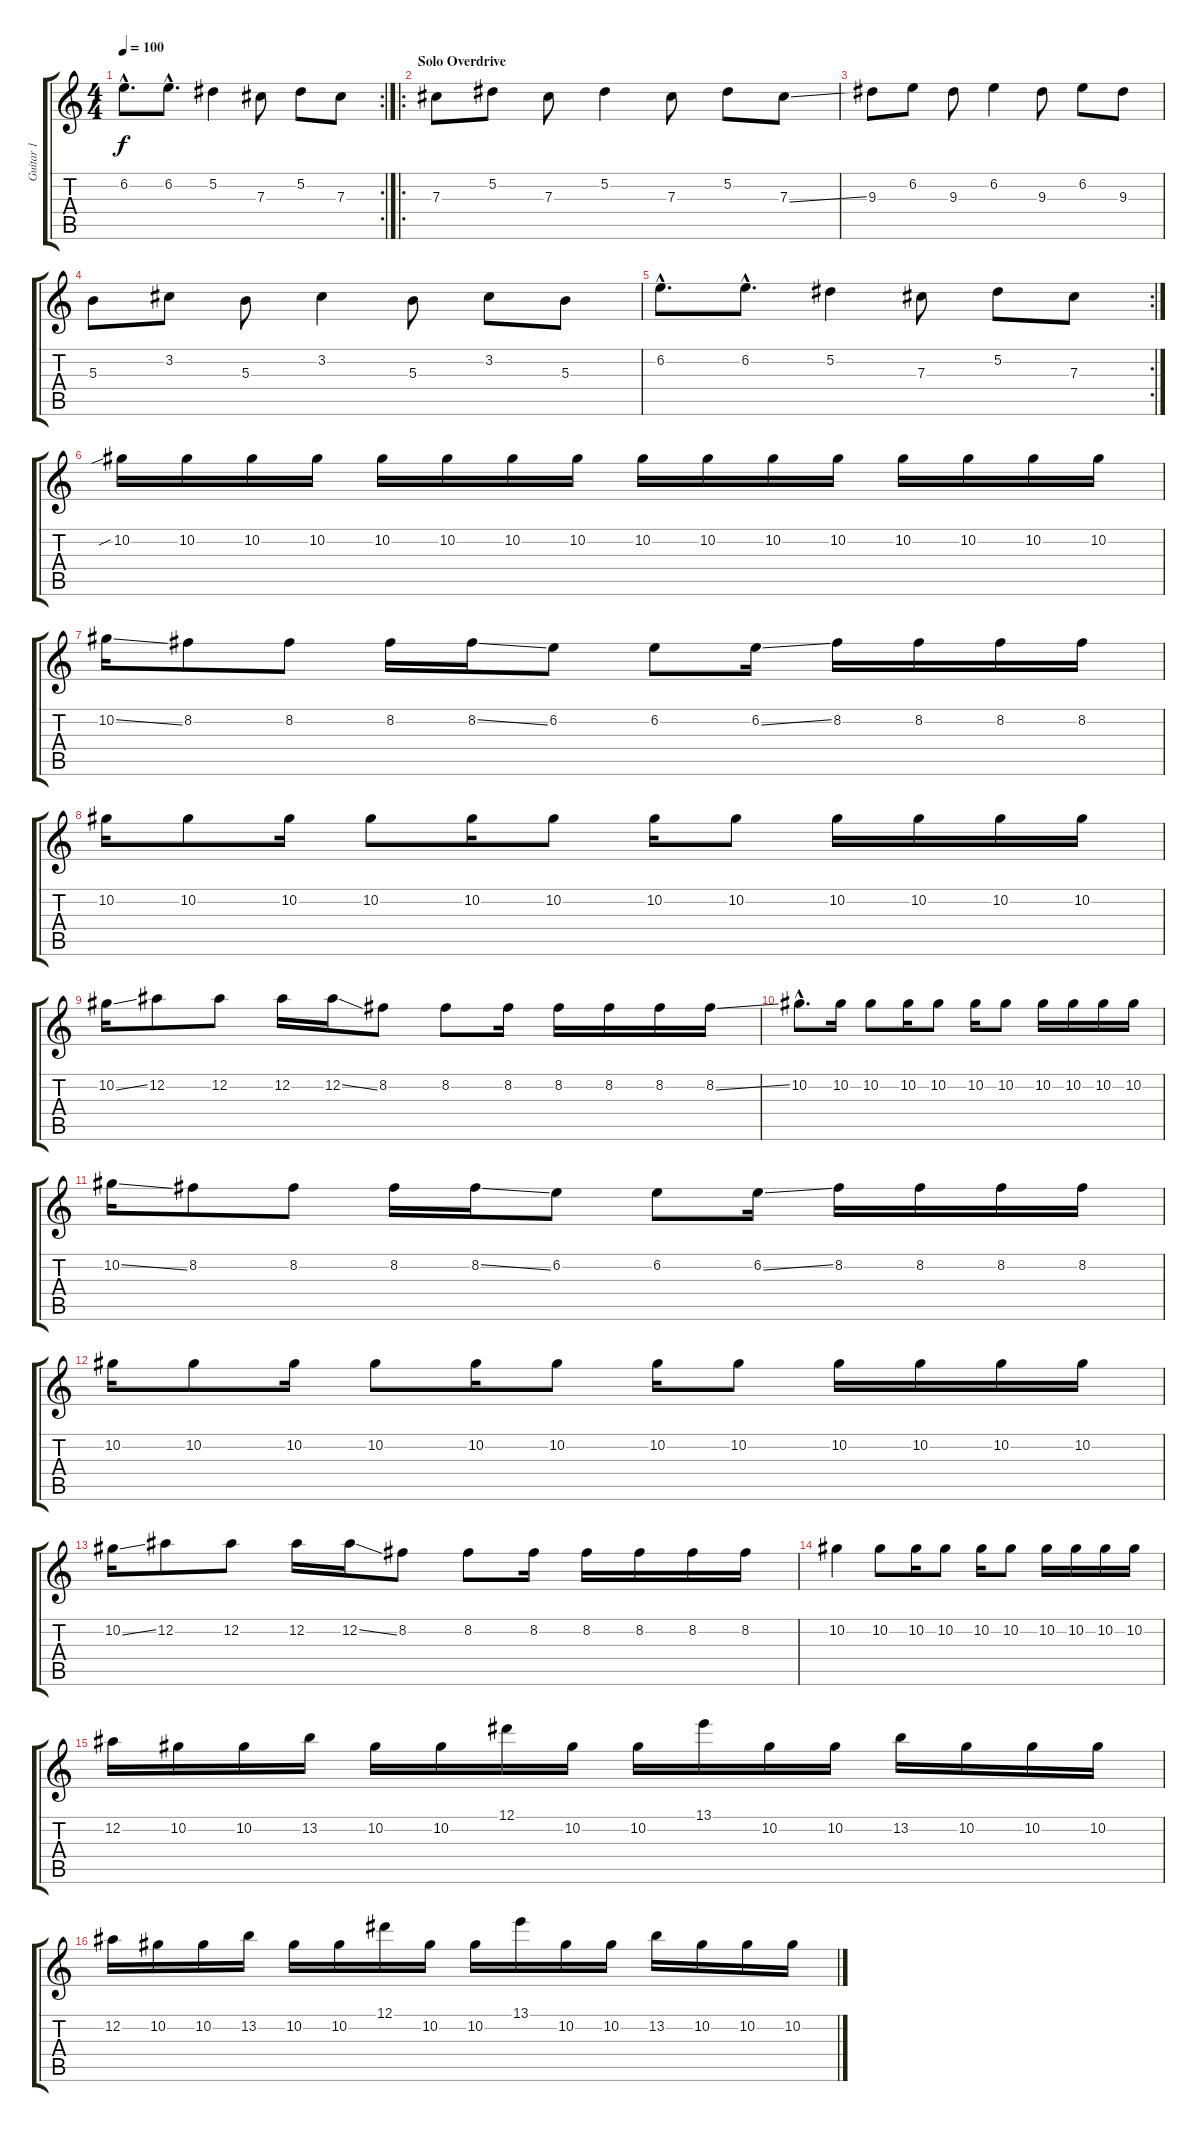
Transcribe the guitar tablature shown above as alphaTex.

\track ("Guitar 1" "Guitar 1") {instrument distortionguitar}
\staff {score tabs}
\tuning (Eb4 Bb3 Gb3 Db3 Ab2 Db2) {hide}
\rc 2
\ts (4 4)
\tempo 100
\clef g2
\ks c
6.2{hac}.8{d dy f} 6.2{hac}.8{d} 5.2.4 7.3.8 5.2.8 7.3.8 |
\ro
\section ("" "Solo Overdrive")
7.3.8{volume 13 instrument distortionguitar} 5.2.8 7.3.8 5.2.4 7.3.8 5.2.8 7.3{ss}.8 |
9.3.8 6.2.8 9.3.8 6.2.4 9.3.8 6.2.8 9.3.8 |
5.3.8 3.2.8 5.3.8 3.2.4 5.3.8 3.2.8 5.3.8 |
\rc 2
6.2{hac}.8{d} 6.2{hac}.8{d} 5.2.4 7.3.8 5.2.8 7.3.8 |
10.2{sib}.16 10.2.16 10.2.16 10.2.16 10.2.16 10.2.16 10.2.16 10.2.16 10.2.16 10.2.16 10.2.16 10.2.16 10.2.16 10.2.16 10.2.16 10.2.16 |
10.2{ss}.16 8.2.8 8.2.8 8.2.16 8.2{ss}.16 6.2.8 6.2.8 6.2{ss}.16 8.2.16 8.2.16 8.2.16 8.2.16 |
10.2.16 10.2.8 10.2.16 10.2.8 10.2.16 10.2.8 10.2.16 10.2.8 10.2.16 10.2.16 10.2.16 10.2.16 |
10.2{ss}.16 12.2.8 12.2.8 12.2.16 12.2{ss}.16 8.2.8 8.2.8 8.2.16 8.2.16 8.2.16 8.2.16 8.2{ss}.16 |
10.2{hac}.8{d} 10.2.16 10.2.8 10.2.16 10.2.8 10.2.16 10.2.8 10.2.16 10.2.16 10.2.16 10.2.16 |
10.2{ss}.16 8.2.8 8.2.8 8.2.16 8.2{ss}.16 6.2.8 6.2.8 6.2{ss}.16 8.2.16 8.2.16 8.2.16 8.2.16 |
10.2.16 10.2.8 10.2.16 10.2.8 10.2.16 10.2.8 10.2.16 10.2.8 10.2.16 10.2.16 10.2.16 10.2.16 |
10.2{ss}.16 12.2.8 12.2.8 12.2.16 12.2{ss}.16 8.2.8 8.2.8 8.2.16 8.2.16 8.2.16 8.2.16 8.2.16 |
10.2.4 10.2.8 10.2.16 10.2.8 10.2.16 10.2.8 10.2.16 10.2.16 10.2.16 10.2.16 |
12.2.16 10.2.16 10.2.16 13.2.16 10.2.16 10.2.16 12.1.16 10.2.16 10.2.16 13.1.16 10.2.16 10.2.16 13.2.16 10.2.16 10.2.16 10.2.16 |
12.2.16 10.2.16 10.2.16 13.2.16 10.2.16 10.2.16 12.1.16 10.2.16 10.2.16 13.1.16 10.2.16 10.2.16 13.2.16 10.2.16 10.2.16 10.2.16
